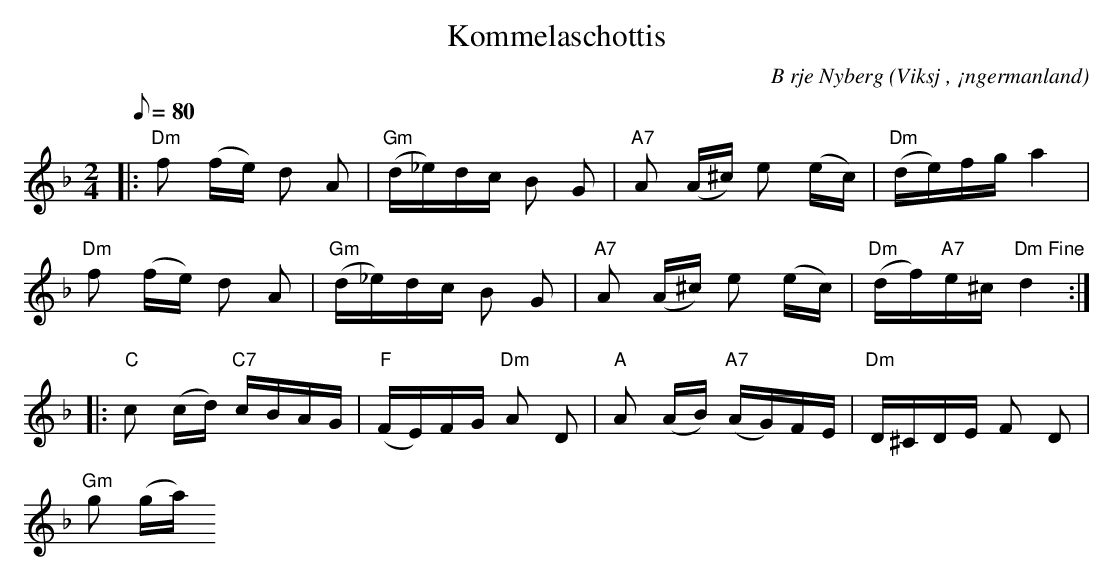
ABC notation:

X:1
T:Kommelaschottis
C:B rje Nyberg
O:Viksj , ¡ngermanland
M:2/4
L:1/8
Q:80
K:Dm
|: "Dm"f (f/2e/2) d A | "Gm"(d/2_e/2)d/2c/2 B G | "A7"A (A/2^c/2) e (e/2c/2) |"Dm"(d/2e/2)f/2g/2 a2 |
"Dm"f (f/2e/2) d A | "Gm" (d/2_e/2)d/2c/2 B G | "A7"A (A/2^c/2) e (e/2c/2) | "Dm"(d/2f/2)"A7"e/2^c/2 "Dm Fine"d2::
"C"c (c/2d/2) "C7"c/2B/2A/2G/2 | "F"(F/2E/2)F/2G/2 "Dm"A D | "A"A (A/2B/2) "A7"(A/2G/2)F/2E/2 | "Dm"D/2^C/2D/2E/2 F D |
"Gm"g (g/2a/2)
